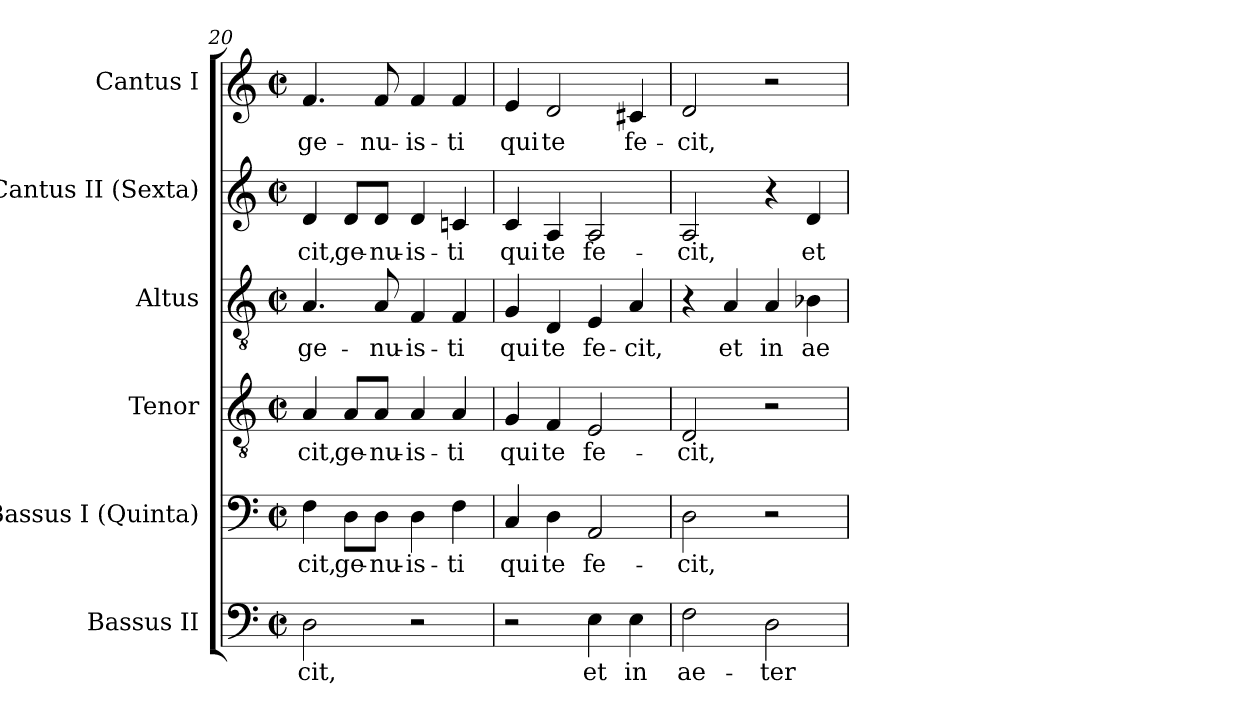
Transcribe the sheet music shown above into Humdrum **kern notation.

**kern	**text	**kern	**text	**kern	**text	**kern	**text	**kern	**text	**kern	**text
*part6	*part6	*part5	*part5	*part4	*part4	*part3	*part3	*part2	*part2	*part1	*part1
*staff6	*staff6	*staff5	*staff5	*staff4	*staff4	*staff3	*staff3	*staff2	*staff2	*staff1	*staff1
*I"Bassus II	*	*I"Bassus I (Quinta)	*	*I"Tenor	*	*I"Altus	*	*I"Cantus II (Sexta)	*	*I"Cantus I	*
*I'B.	*	*I'B.	*	*I'T.	*	*I'T.	*	*I'A.	*	*I'A.	*
*clefF4	*	*clefF4	*	*clefGv2	*	*clefGv2	*	*clefG2	*	*clefG2	*
*	*	*	*	*ITrd7c12	*	*ITrd7c12	*	*	*	*	*
*k[]	*	*k[]	*	*k[]	*	*k[]	*	*k[]	*	*k[]	*
*C:	*	*C:	*	*C:	*	*C:	*	*C:	*	*C:	*
*M2/2	*	*M2/2	*	*M2/2	*	*M2/2	*	*M2/2	*	*M2/2	*
*met(c|)	*	*met(c|)	*	*met(c|)	*	*met(c|)	*	*met(c|)	*	*met(c|)	*
=20	=20	=20	=20	=20	=20	=20	=20	=20	=20	=20	=20
!	!LO:LY:b:color=#000000	!	!	!	!	!	!	!	!	!	!
!	!	!	!LO:LY:b:color=#000000	!	!	!	!	!	!	!	!
!	!	!	!	!	!LO:LY:b:color=#000000	!	!	!	!	!	!
!	!	!	!	!	!	!	!LO:LY:b:color=#000000	!	!	!	!
!	!	!	!	!	!	!	!	!	!LO:LY:b:color=#000000	!	!
!	!	!	!	!	!	!	!	!	!	!	!LO:LY:b:color=#000000
2Di\	-cit,	4Fi\	-cit,	4AAi/	-cit,	4.AAi/	ge-	4di/	-cit,	4.fi/	ge-
!	!	!	!LO:LY:b:color=#000000	!	!	!	!	!	!	!	!
!	!	!	!	!	!LO:LY:b:color=#000000	!	!	!	!	!	!
!	!	!	!	!	!	!	!	!	!LO:LY:b:color=#000000	!	!
.	.	8Di\L	ge-	8AAi/L	ge-	.	.	8di/L	ge-	.	.
!	!	!	!LO:LY:b:color=#000000	!	!	!	!	!	!	!	!
!	!	!	!	!	!LO:LY:b:color=#000000	!	!	!	!	!	!
!	!	!	!	!	!	!	!LO:LY:b:color=#000000	!	!	!	!
!	!	!	!	!	!	!	!	!	!LO:LY:b:color=#000000	!	!
!	!	!	!	!	!	!	!	!	!	!	!LO:LY:b:color=#000000
.	.	8Di\J	-nu-	8AAi/J	-nu-	8AAi/	-nu-	8di/J	-nu-	8fi/	-nu-
!	!	!	!LO:LY:b:color=#000000	!	!	!	!	!	!	!	!
!	!	!	!	!	!LO:LY:b:color=#000000	!	!	!	!	!	!
!	!	!	!	!	!	!	!LO:LY:b:color=#000000	!	!	!	!
!	!	!	!	!	!	!	!	!	!LO:LY:b:color=#000000	!	!
!	!	!	!	!	!	!	!	!	!	!	!LO:LY:b:color=#000000
2r	.	4Di\	-is-	4AAi/	-is-	4FFi/	-is-	4di/	-is-	4fi/	-is-
!	!	!	!LO:LY:b:color=#000000	!	!	!	!	!	!	!	!
!	!	!	!	!	!LO:LY:b:color=#000000	!	!	!	!	!	!
!	!	!	!	!	!	!	!LO:LY:b:color=#000000	!	!	!	!
!	!	!	!	!	!	!	!	!	!LO:LY:b:color=#000000	!	!
!	!	!	!	!	!	!	!	!	!	!	!LO:LY:b:color=#000000
.	.	4Fi\	-ti	4AAi/	-ti	4FFi/	-ti	4cni/	-ti	4fi/	-ti
=21	=21	=21	=21	=21	=21	=21	=21	=21	=21	=21	=21
!	!	!	!LO:LY:b:color=#000000	!	!	!	!	!	!	!	!
!	!	!	!	!	!LO:LY:b:color=#000000	!	!	!	!	!	!
!	!	!	!	!	!	!	!LO:LY:b:color=#000000	!	!	!	!
!	!	!	!	!	!	!	!	!	!LO:LY:b:color=#000000	!	!
!	!	!	!	!	!	!	!	!	!	!	!LO:LY:b:color=#000000
2r	.	4Ci/	qui	4GGi/	qui	4GGi/	qui	4ci/	qui	4ei/	qui
!	!	!	!LO:LY:b:color=#000000	!	!	!	!	!	!	!	!
!	!	!	!	!	!LO:LY:b:color=#000000	!	!	!	!	!	!
!	!	!	!	!	!	!	!LO:LY:b:color=#000000	!	!	!	!
!	!	!	!	!	!	!	!	!	!LO:LY:b:color=#000000	!	!
!	!	!	!	!	!	!	!	!	!	!	!LO:LY:b:color=#000000
.	.	4Di\	te	4FFi/	te	4DDi/	te	4Ai/	te	2di/	te
!	!LO:LY:b:color=#000000	!	!	!	!	!	!	!	!	!	!
!	!	!	!LO:LY:b:color=#000000	!	!	!	!	!	!	!	!
!	!	!	!	!	!LO:LY:b:color=#000000	!	!	!	!	!	!
!	!	!	!	!	!	!	!LO:LY:b:color=#000000	!	!	!	!
!	!	!	!	!	!	!	!	!	!LO:LY:b:color=#000000	!	!
4Ei\	et	2AAi/	fe-	2EEi/	fe-	4EEi/	fe-	2Ai/	fe-	.	.
!	!LO:LY:b:color=#000000	!	!	!	!	!	!	!	!	!	!
!	!	!	!	!	!	!	!LO:LY:b:color=#000000	!	!	!	!
!	!	!	!	!	!	!	!	!	!	!	!LO:LY:b:color=#000000
4Ei\	in	.	.	.	.	4AAi/	-cit,	.	.	4c#Xi/	fe-
=22	=22	=22	=22	=22	=22	=22	=22	=22	=22	=22	=22
!	!LO:LY:b:color=#000000	!	!	!	!	!	!	!	!	!	!
!	!	!	!LO:LY:b:color=#000000	!	!	!	!	!	!	!	!
!	!	!	!	!	!LO:LY:b:color=#000000	!	!	!	!	!	!
!	!	!	!	!	!	!	!	!	!LO:LY:b:color=#000000	!	!
!	!	!	!	!	!	!	!	!	!	!	!LO:LY:b:color=#000000
2Fi\	ae-	2Di\	-cit,	2DDi/	-cit,	4r	.	2Ai/	-cit,	2di/	-cit,
!	!	!	!	!	!	!	!LO:LY:b:color=#000000	!	!	!	!
.	.	.	.	.	.	4AAi/	et	.	.	.	.
!	!LO:LY:b:color=#000000	!	!	!	!	!	!	!	!	!	!
!	!	!	!	!	!	!	!LO:LY:b:color=#000000	!	!	!	!
2Di\	-ter-	2r	.	2r	.	4AAi/	in	4r	.	2r	.
!	!	!	!	!	!	!	!LO:LY:b:color=#000000	!	!	!	!
!	!	!	!	!	!	!	!	!	!LO:LY:b:color=#000000	!	!
.	.	.	.	.	.	4BB-Xi\	ae-	4di/	et	.	.
=	=	=	=	=	=	=	=	=	=	=	=
*-	*-	*-	*-	*-	*-	*-	*-	*-	*-	*-	*-
